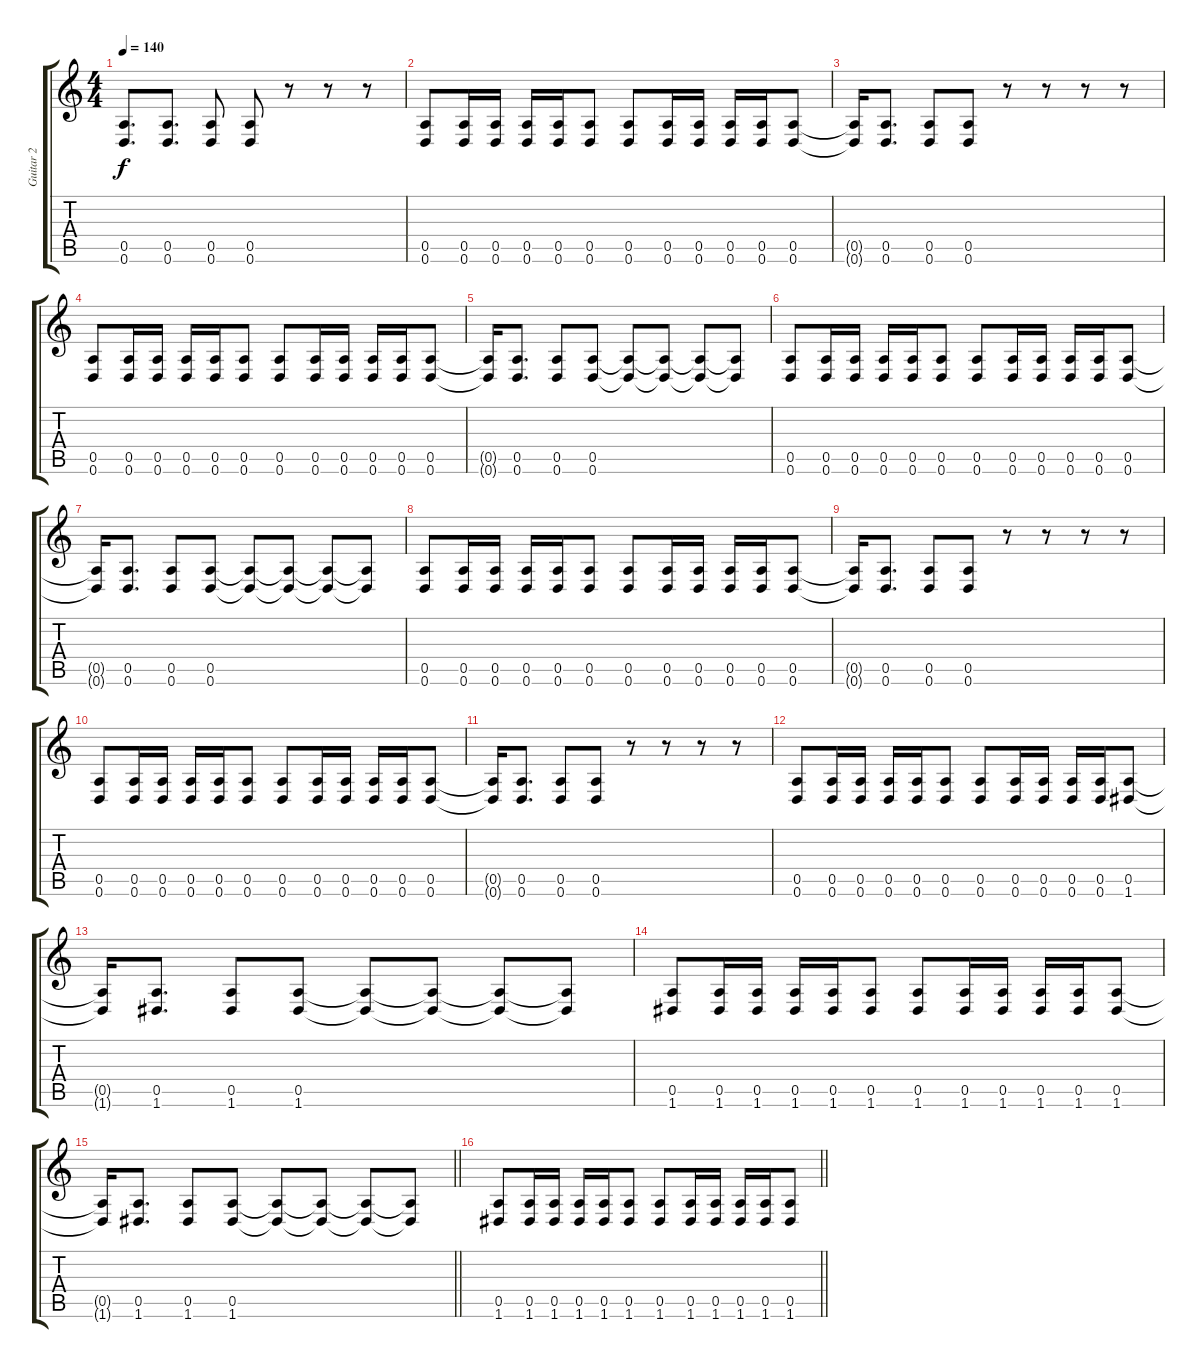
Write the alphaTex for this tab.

\track ("Guitar 2" "Guitar 2") {instrument distortionguitar}
\staff {score tabs}
\tuning (E4 B3 G3 D3 A2 D2) {hide}
\ts (4 4)
\tempo 140
\clef g2
\ks c
(0.5 0.6).8{d dy f} (0.5 0.6).8{d} (0.5 0.6).8 (0.5 0.6).8 r.8 r.8 r.8 |
(0.5 0.6).8 (0.5 0.6).16 (0.5 0.6).16 (0.5 0.6).16 (0.5 0.6).16 (0.5 0.6).8 (0.5 0.6).8 (0.5 0.6).16 (0.5 0.6).16 (0.5 0.6).16 (0.5 0.6).16 (0.5 0.6).8 |
(0.5{t} 0.6{t}).16 (0.5 0.6).8{d} (0.5 0.6).8 (0.5 0.6).8 r.8 r.8 r.8 r.8 |
(0.5 0.6).8 (0.5 0.6).16 (0.5 0.6).16 (0.5 0.6).16 (0.5 0.6).16 (0.5 0.6).8 (0.5 0.6).8 (0.5 0.6).16 (0.5 0.6).16 (0.5 0.6).16 (0.5 0.6).16 (0.5 0.6).8 |
(0.5{t} 0.6{t}).16 (0.5 0.6).8{d} (0.5 0.6).8 (0.5 0.6).8 (0.5{t} 0.6{t}).8 (0.5{t} 0.6{t}).8 (0.5{t} 0.6{t}).8 (0.5{t} 0.6{t}).8 |
(0.5 0.6).8 (0.5 0.6).16 (0.5 0.6).16 (0.5 0.6).16 (0.5 0.6).16 (0.5 0.6).8 (0.5 0.6).8 (0.5 0.6).16 (0.5 0.6).16 (0.5 0.6).16 (0.5 0.6).16 (0.5 0.6).8 |
(0.5{t} 0.6{t}).16 (0.5 0.6).8{d} (0.5 0.6).8 (0.5 0.6).8 (0.5{t} 0.6{t}).8 (0.5{t} 0.6{t}).8 (0.5{t} 0.6{t}).8 (0.5{t} 0.6{t}).8 |
(0.5 0.6).8 (0.5 0.6).16 (0.5 0.6).16 (0.5 0.6).16 (0.5 0.6).16 (0.5 0.6).8 (0.5 0.6).8 (0.5 0.6).16 (0.5 0.6).16 (0.5 0.6).16 (0.5 0.6).16 (0.5 0.6).8 |
(0.5{t} 0.6{t}).16 (0.5 0.6).8{d} (0.5 0.6).8 (0.5 0.6).8 r.8 r.8 r.8 r.8 |
(0.5 0.6).8 (0.5 0.6).16 (0.5 0.6).16 (0.5 0.6).16 (0.5 0.6).16 (0.5 0.6).8 (0.5 0.6).8 (0.5 0.6).16 (0.5 0.6).16 (0.5 0.6).16 (0.5 0.6).16 (0.5 0.6).8 |
(0.5{t} 0.6{t}).16 (0.5 0.6).8{d} (0.5 0.6).8 (0.5 0.6).8 r.8 r.8 r.8 r.8 |
(0.5 0.6).8 (0.5 0.6).16 (0.5 0.6).16 (0.5 0.6).16 (0.5 0.6).16 (0.5 0.6).8 (0.5 0.6).8 (0.5 0.6).16 (0.5 0.6).16 (0.5 0.6).16 (0.5 0.6).16 (0.5 1.6).8 |
(0.5{t} 1.6{t}).16 (0.5 1.6).8{d} (0.5 1.6).8 (0.5 1.6).8 (0.5{t} 1.6{t}).8 (0.5{t} 1.6{t}).8 (0.5{t} 1.6{t}).8 (0.5{t} 1.6{t}).8 |
(0.5 1.6).8 (0.5 1.6).16 (0.5 1.6).16 (0.5 1.6).16 (0.5 1.6).16 (0.5 1.6).8 (0.5 1.6).8 (0.5 1.6).16 (0.5 1.6).16 (0.5 1.6).16 (0.5 1.6).16 (0.5 1.6).8 |
\barLineRight lightlight
(0.5{t} 1.6{t}).16 (0.5 1.6).8{d} (0.5 1.6).8 (0.5 1.6).8 (0.5{t} 1.6{t}).8 (0.5{t} 1.6{t}).8 (0.5{t} 1.6{t}).8 (0.5{t} 1.6{t}).8 |
\barLineRight lightlight
(0.5 1.6).8 (0.5 1.6).16 (0.5 1.6).16 (0.5 1.6).16 (0.5 1.6).16 (0.5 1.6).8 (0.5 1.6).8 (0.5 1.6).16 (0.5 1.6).16 (0.5 1.6).16 (0.5 1.6).16 (0.5 1.6).8
